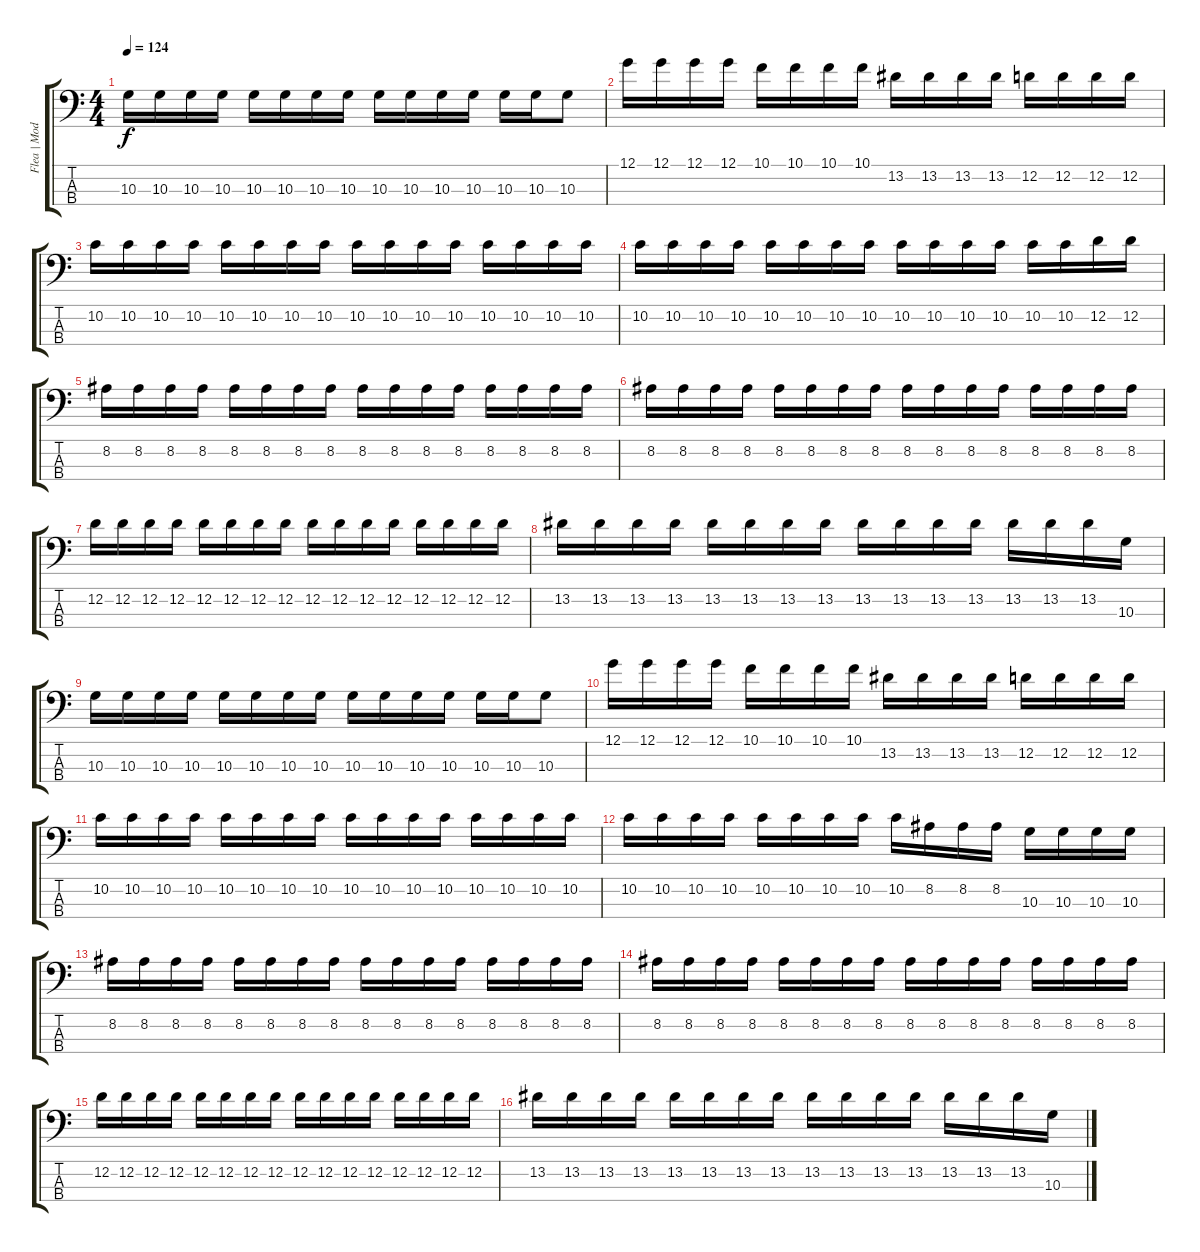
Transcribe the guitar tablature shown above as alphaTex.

\track ("Flea | Modulus Flea Bass | Bass" "Flea | Mod") {instrument electricbasspick}
\staff {score tabs}
\tuning (G2 D2 A1 E1) {hide}
\ts (4 4)
\tempo 124
\clef f4
\ks c
10.3.16{dy f} 10.3.16 10.3.16 10.3.16 10.3.16 10.3.16 10.3.16 10.3.16 10.3.16 10.3.16 10.3.16 10.3.16 10.3.16 10.3.16 10.3.8 |
12.1.16 12.1.16 12.1.16 12.1.16 10.1.16 10.1.16 10.1.16 10.1.16 13.2.16 13.2.16 13.2.16 13.2.16 12.2.16 12.2.16 12.2.16 12.2.16 |
10.2.16 10.2.16 10.2.16 10.2.16 10.2.16 10.2.16 10.2.16 10.2.16 10.2.16 10.2.16 10.2.16 10.2.16 10.2.16 10.2.16 10.2.16 10.2.16 |
10.2.16 10.2.16 10.2.16 10.2.16 10.2.16 10.2.16 10.2.16 10.2.16 10.2.16 10.2.16 10.2.16 10.2.16 10.2.16 10.2.16 12.2.16 12.2.16 |
8.2.16 8.2.16 8.2.16 8.2.16 8.2.16 8.2.16 8.2.16 8.2.16 8.2.16 8.2.16 8.2.16 8.2.16 8.2.16 8.2.16 8.2.16 8.2.16 |
8.2.16 8.2.16 8.2.16 8.2.16 8.2.16 8.2.16 8.2.16 8.2.16 8.2.16 8.2.16 8.2.16 8.2.16 8.2.16 8.2.16 8.2.16 8.2.16 |
12.2.16 12.2.16 12.2.16 12.2.16 12.2.16 12.2.16 12.2.16 12.2.16 12.2.16 12.2.16 12.2.16 12.2.16 12.2.16 12.2.16 12.2.16 12.2.16 |
13.2.16 13.2.16 13.2.16 13.2.16 13.2.16 13.2.16 13.2.16 13.2.16 13.2.16 13.2.16 13.2.16 13.2.16 13.2.16 13.2.16 13.2.16 10.3.16 |
10.3.16 10.3.16 10.3.16 10.3.16 10.3.16 10.3.16 10.3.16 10.3.16 10.3.16 10.3.16 10.3.16 10.3.16 10.3.16 10.3.16 10.3.8 |
12.1.16 12.1.16 12.1.16 12.1.16 10.1.16 10.1.16 10.1.16 10.1.16 13.2.16 13.2.16 13.2.16 13.2.16 12.2.16 12.2.16 12.2.16 12.2.16 |
10.2.16 10.2.16 10.2.16 10.2.16 10.2.16 10.2.16 10.2.16 10.2.16 10.2.16 10.2.16 10.2.16 10.2.16 10.2.16 10.2.16 10.2.16 10.2.16 |
10.2.16 10.2.16 10.2.16 10.2.16 10.2.16 10.2.16 10.2.16 10.2.16 10.2.16 8.2.16 8.2.16 8.2.16 10.3.16 10.3.16 10.3.16 10.3.16 |
8.2.16 8.2.16 8.2.16 8.2.16 8.2.16 8.2.16 8.2.16 8.2.16 8.2.16 8.2.16 8.2.16 8.2.16 8.2.16 8.2.16 8.2.16 8.2.16 |
8.2.16 8.2.16 8.2.16 8.2.16 8.2.16 8.2.16 8.2.16 8.2.16 8.2.16 8.2.16 8.2.16 8.2.16 8.2.16 8.2.16 8.2.16 8.2.16 |
12.2.16 12.2.16 12.2.16 12.2.16 12.2.16 12.2.16 12.2.16 12.2.16 12.2.16 12.2.16 12.2.16 12.2.16 12.2.16 12.2.16 12.2.16 12.2.16 |
13.2.16 13.2.16 13.2.16 13.2.16 13.2.16 13.2.16 13.2.16 13.2.16 13.2.16 13.2.16 13.2.16 13.2.16 13.2.16 13.2.16 13.2.16 10.3.16
